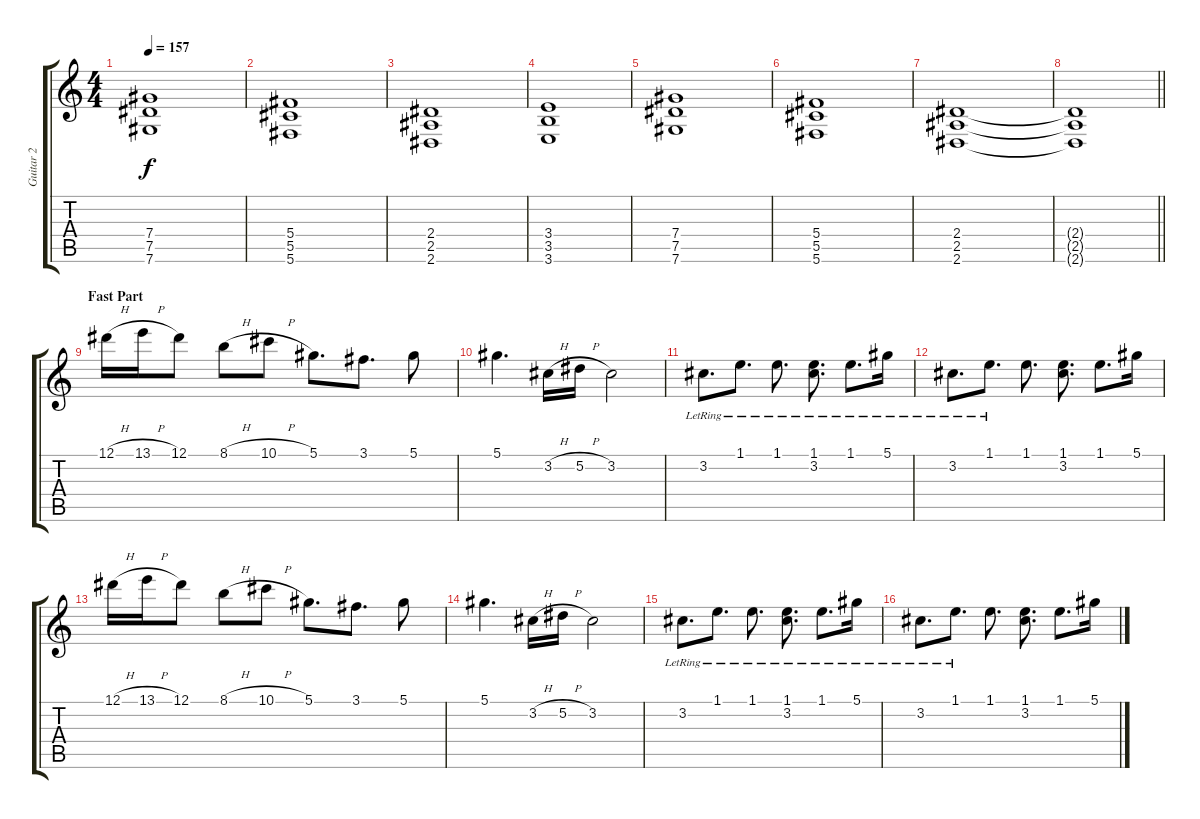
\track ("Guitar 2" "Guitar 2") {instrument distortionguitar}
\staff {score tabs}
\tuning (Eb4 Bb3 Gb3 Db3 Ab2 Db2) {hide}
\ts (4 4)
\tempo 157
\clef g2
\ks c
(7.4 7.5 7.6).1{dy f} |
(5.4 5.5 5.6).1 |
(2.4 2.5 2.6).1 |
(3.4 3.5 3.6).1 |
(7.4 7.5 7.6).1 |
(5.4 5.5 5.6).1 |
(2.4 2.5 2.6).1 |
\barLineRight lightlight
(2.4{t} 2.5{t} 2.6{t}).1 |
\section ("" "Fast Part")
12.1{h}.16 13.1{h}.16 12.1.8 8.1{h}.8 10.1{h}.8 5.1.8{d} 3.1.8{d} 5.1.8 |
5.1.4{d} 3.2{h}.16 5.2{h}.16 3.2.2 |
3.2{lr}.8{d} 1.1{lr}.8{d} 1.1{lr}.8{d} (1.1{lr} 3.2{lr}).8{d} 1.1{lr}.8{d} 5.1{lr}.16 |
3.2{lr}.8{d} 1.1{lr}.8{d} 1.1.8{d} (1.1 3.2).8{d} 1.1.8{d} 5.1.16 |
12.1{h}.16 13.1{h}.16 12.1.8 8.1{h}.8 10.1{h}.8 5.1.8{d} 3.1.8{d} 5.1.8 |
5.1.4{d} 3.2{h}.16 5.2{h}.16 3.2.2 |
3.2{lr}.8{d} 1.1{lr}.8{d} 1.1{lr}.8{d} (1.1{lr} 3.2{lr}).8{d} 1.1{lr}.8{d} 5.1{lr}.16 |
3.2{lr}.8{d} 1.1{lr}.8{d} 1.1.8{d} (1.1 3.2).8{d} 1.1.8{d} 5.1.16
